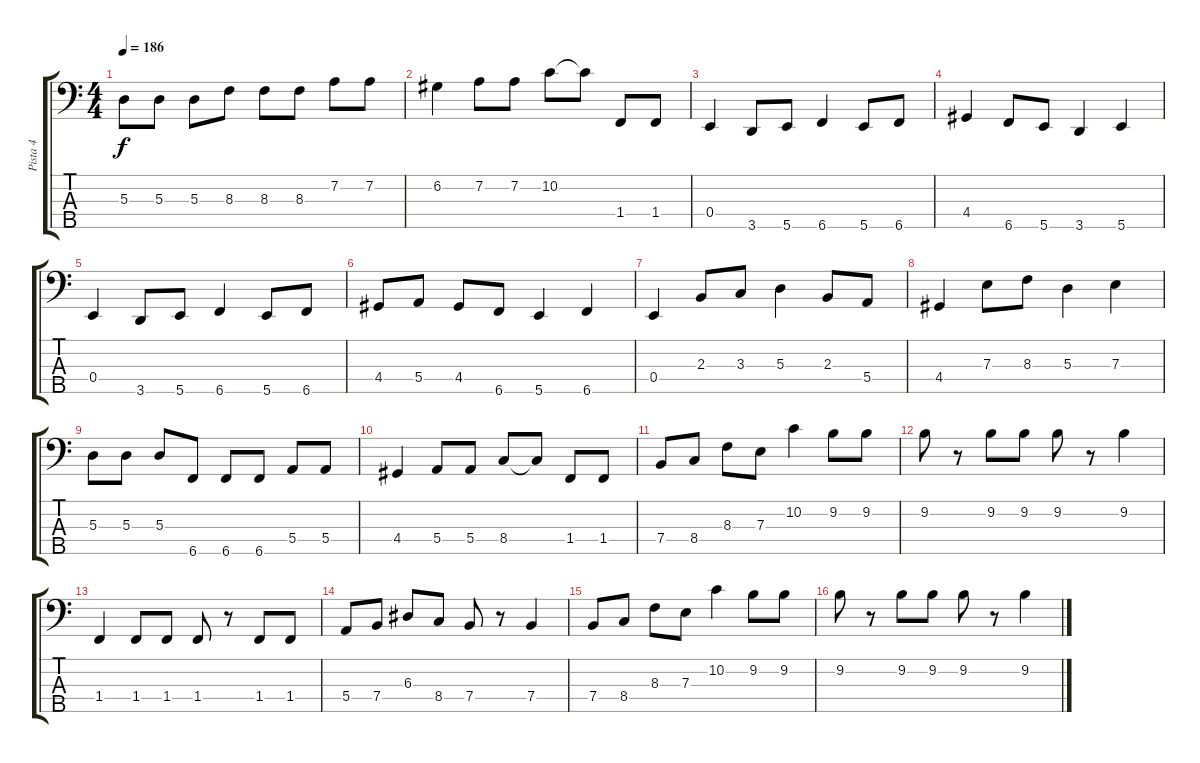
\track ("Pista 4" "Pista 4") {instrument electricbassfinger}
\staff {score tabs}
\tuning (G2 D2 A1 E1 B0) {hide}
\ts (4 4)
\tempo 186
\clef f4
\ks c
5.3.8{dy f} 5.3.8 5.3.8 8.3.8 8.3.8 8.3.8 7.2.8 7.2.8 |
6.2.4 7.2.8 7.2.8 10.2.8 10.2{t}.8 1.4.8 1.4.8 |
0.4.4 3.5.8 5.5.8 6.5.4 5.5.8 6.5.8 |
4.4.4 6.5.8 5.5.8 3.5.4 5.5.4 |
0.4.4 3.5.8 5.5.8 6.5.4 5.5.8 6.5.8 |
4.4.8 5.4.8 4.4.8 6.5.8 5.5.4 6.5.4 |
0.4.4 2.3.8 3.3.8 5.3.4 2.3.8 5.4.8 |
4.4.4 7.3.8 8.3.8 5.3.4 7.3.4 |
5.3.8 5.3.8 5.3.8 6.5.8 6.5.8 6.5.8 5.4.8 5.4.8 |
4.4.4 5.4.8 5.4.8 8.4.8 8.4{t}.8 1.4.8 1.4.8 |
7.4.8 8.4.8 8.3.8 7.3.8 10.2.4 9.2.8 9.2.8 |
9.2.8 r.8 9.2.8 9.2.8 9.2.8 r.8 9.2.4 |
1.4.4 1.4.8 1.4.8 1.4.8 r.8 1.4.8 1.4.8 |
5.4.8 7.4.8 6.3.8 8.4.8 7.4.8 r.8 7.4.4 |
7.4.8 8.4.8 8.3.8 7.3.8 10.2.4 9.2.8 9.2.8 |
9.2.8 r.8 9.2.8 9.2.8 9.2.8 r.8 9.2.4
